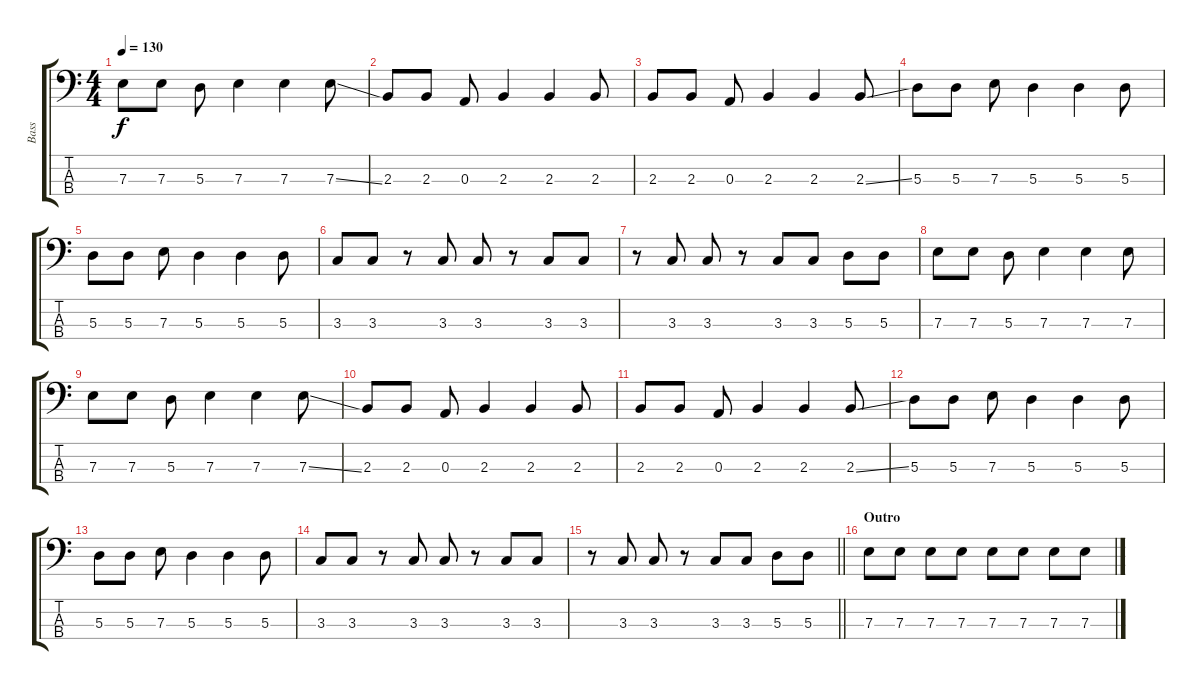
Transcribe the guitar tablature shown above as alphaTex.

\track ("Bass" "Bass") {instrument electricbassfinger}
\staff {score tabs}
\tuning (G2 D2 A1 E1) {hide}
\ts (4 4)
\tempo 130
\clef f4
\ks c
7.3.8{dy f} 7.3.8 5.3.8 7.3.4 7.3.4 7.3{ss}.8 |
2.3.8 2.3.8 0.3.8 2.3.4 2.3.4 2.3.8 |
2.3.8 2.3.8 0.3.8 2.3.4 2.3.4 2.3{ss}.8 |
5.3.8 5.3.8 7.3.8 5.3.4 5.3.4 5.3.8 |
5.3.8 5.3.8 7.3.8 5.3.4 5.3.4 5.3.8 |
3.3.8 3.3.8 r.8 3.3.8 3.3.8 r.8 3.3.8 3.3.8 |
r.8 3.3.8 3.3.8 r.8 3.3.8 3.3.8 5.3.8 5.3.8 |
7.3.8 7.3.8 5.3.8 7.3.4 7.3.4 7.3.8 |
7.3.8 7.3.8 5.3.8 7.3.4 7.3.4 7.3{ss}.8 |
2.3.8 2.3.8 0.3.8 2.3.4 2.3.4 2.3.8 |
2.3.8 2.3.8 0.3.8 2.3.4 2.3.4 2.3{ss}.8 |
5.3.8 5.3.8 7.3.8 5.3.4 5.3.4 5.3.8 |
5.3.8 5.3.8 7.3.8 5.3.4 5.3.4 5.3.8 |
3.3.8 3.3.8 r.8 3.3.8 3.3.8 r.8 3.3.8 3.3.8 |
\barLineRight lightlight
r.8 3.3.8 3.3.8 r.8 3.3.8 3.3.8 5.3.8 5.3.8 |
\section ("" "Outro")
7.3.8 7.3.8 7.3.8 7.3.8 7.3.8 7.3.8 7.3.8 7.3.8
